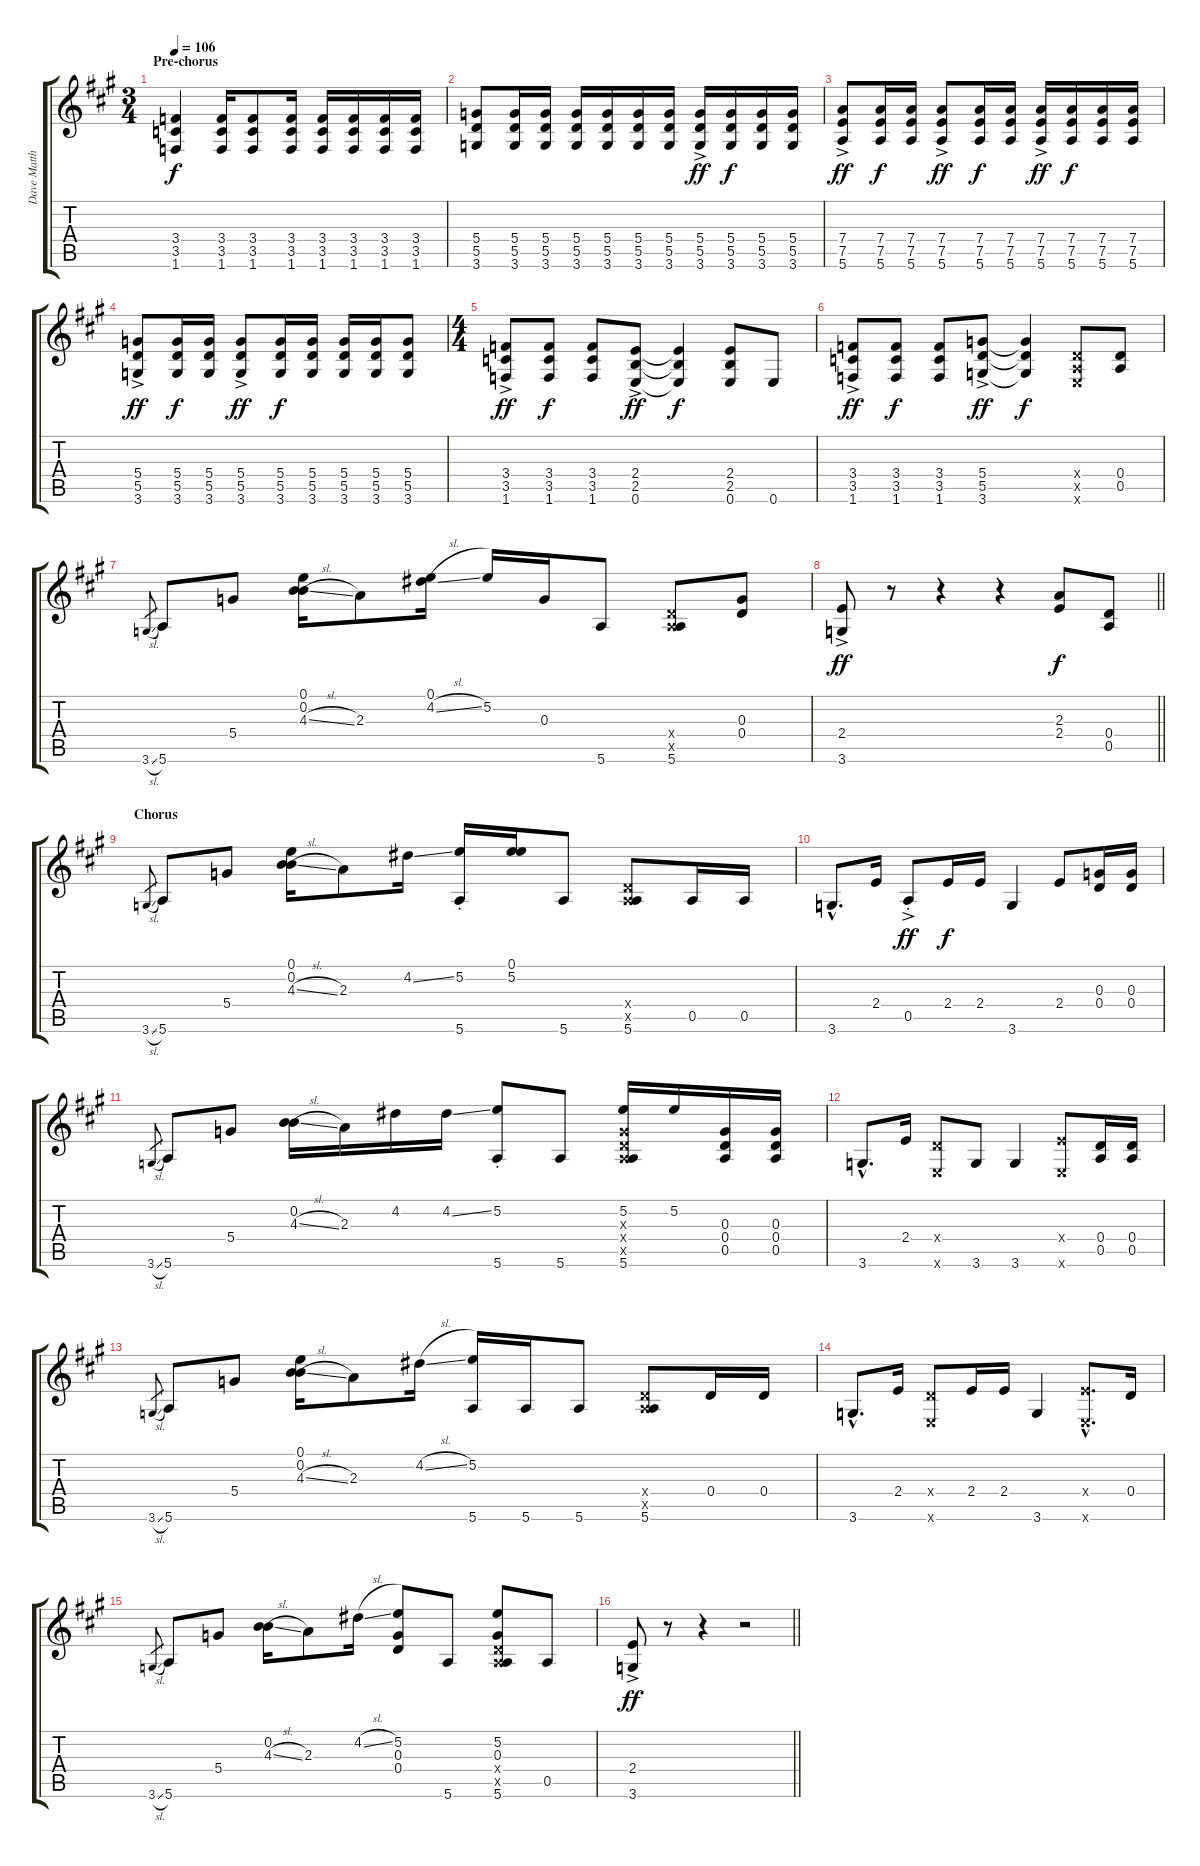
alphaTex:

\track ("Dave Matthews" "Dave Matth") {instrument acousticguitarsteel}
\staff {score tabs}
\tuning (E4 B3 G3 D3 A2 E2) {hide}
\ts (3 4)
\section ("" "Pre-chorus")
\tempo 106
\clef g2
\ks a
(3.4 3.5 1.6).4{dy f volume 11} (3.4 3.5 1.6).16 (3.4 3.5 1.6).8 (3.4 3.5 1.6).16 (3.4 3.5 1.6).16 (3.4 3.5 1.6).16 (3.4 3.5 1.6).16 (3.4 3.5 1.6).16 |
(5.4 5.5 3.6).8 (5.4 5.5 3.6).16 (5.4 5.5 3.6).16 (5.4 5.5 3.6).16 (5.4 5.5 3.6).16 (5.4 5.5 3.6).16 (5.4 5.5 3.6).16 (5.4{ac} 5.5{ac} 3.6{ac}).16{dy ff} (5.4 5.5 3.6).16{dy f} (5.4 5.5 3.6).16 (5.4 5.5 3.6).16 |
(7.4{ac} 7.5{ac} 5.6{ac}).8{dy ff} (7.4 7.5 5.6).16{dy f} (7.4 7.5 5.6).16 (7.4{ac} 7.5{ac} 5.6{ac}).8{dy ff} (7.4 7.5 5.6).16{dy f} (7.4 7.5 5.6).16 (7.4{ac} 7.5{ac} 5.6{ac}).16{dy ff} (7.4 7.5 5.6).16{dy f} (7.4 7.5 5.6).16 (7.4 7.5 5.6).16 |
(5.4{ac} 5.5{ac} 3.6{ac}).8{dy ff} (5.4 5.5 3.6).16{dy f} (5.4 5.5 3.6).16 (5.4{ac} 5.5{ac} 3.6{ac}).8{dy ff} (5.4 5.5 3.6).16{dy f} (5.4 5.5 3.6).16 (5.4 5.5 3.6).16 (5.4 5.5 3.6).16 (5.4 5.5 3.6).8 |
\ts (4 4)
(3.4{ac} 3.5{ac} 1.6{ac}).8{dy ff} (3.4 3.5 1.6).8{dy f} (3.4 3.5 1.6).8 (2.4{ac} 2.5{ac} 0.6{ac}).8{dy ff} (2.4{t} 2.5{t} 0.6{t}).4{dy f} (2.4 2.5 0.6).8 0.6.8 |
(3.4{ac} 3.5{ac} 1.6{ac}).8{dy ff} (3.4 3.5 1.6).8{dy f} (3.4 3.5 1.6).8 (5.4{ac} 5.5{ac} 3.6{ac}).8{dy ff} (5.4{t} 5.5{t} 3.6{t}).4{dy f} (0.4{x} 0.5{x} 0.6{x}).8 (0.4 0.5).8 |
3.6{sl}.8{gr} 5.6.8{volume 14} 5.4.8 (0.1 0.2 4.3{sl}).16 2.3.8 (0.1 4.2{sl}).16 5.2.16 0.3.16 5.6.8 (0.4{x} 0.5{x} 5.6).8 (0.3 0.4).8 |
\barLineRight lightlight
(2.4{ac} 3.6{ac}).8{dy ff} r.8 r.4 r.4 (2.3 2.4).8{dy f} (0.4 0.5).8 |
\section ("" "Chorus")
3.6{sl}.8{gr} 5.6.8 5.4.8 (0.1 0.2 4.3{sl}).16 2.3.8 4.2{ss}.16 (5.2{st} 5.6{st}).16 (0.1 5.2).16 5.6.8 (0.4{x} 0.5{x} 5.6).8 0.5.16 0.5.16 |
3.6{hac}.8{d} 2.4.16 0.5{ac st}.8{dy ff} 2.4.16{dy f} 2.4.16 3.6.4 2.4.8 (0.3 0.4).16 (0.3 0.4).16 |
3.6{sl}.8{gr} 5.6.8 5.4.8 (0.2 4.3{sl}).16 2.3.16 4.2.16 4.2{ss}.16 (5.2{st} 5.6{st}).8 5.6.8 (5.2 0.3{x} 0.4{x} 0.5{x} 5.6).16 5.2.16 (0.3 0.4 0.5).16 (0.3 0.4 0.5).16 |
3.6{hac}.8{d} 2.4.16 (0.4{x} 0.6{x}).8 3.6.8 3.6.4 (2.4{x} 0.6{x}).8 (0.4 0.5).16 (0.4 0.5).16 |
3.6{sl}.8{gr} 5.6.8 5.4.8 (0.1 0.2 4.3{sl}).16 2.3.8 4.2{sl}.16 (5.2 5.6).16 5.6.16 5.6.8 (0.4{x} 0.5{x} 5.6).8 0.4.16 0.4.16 |
3.6{hac}.8{d} 2.4.16 (0.4{x} 0.6{x}).8 2.4.16 2.4.16 3.6.4 (2.4{hac x} 0.6{hac x}).8{d} 0.4.16 |
3.6{sl}.8{gr} 5.6.8 5.4.8 (0.2 4.3{sl}).16 2.3.8 4.2{sl}.16 (5.2 0.3 0.4).8 5.6.8 (5.2 0.3 0.4{x} 0.5{x} 5.6).8 0.5.8 |
\barLineRight lightlight
(2.4{ac} 3.6{ac}).8{dy ff} r.8 r.4 r.2
